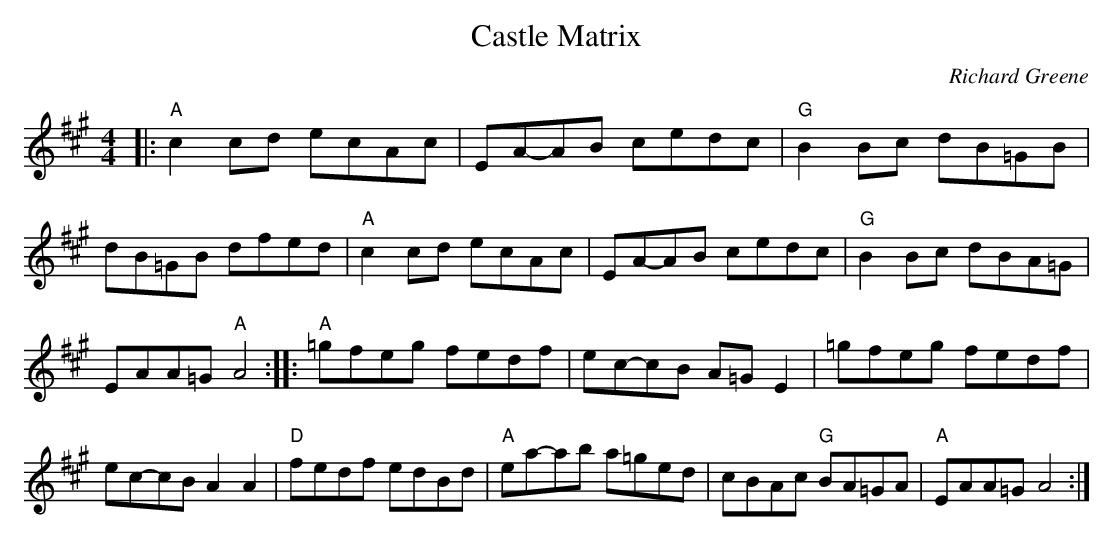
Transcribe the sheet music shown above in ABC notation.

X:1
T:Castle Matrix
C:Richard Greene
E:9
M:4/4
L:1/8
K:A
|:"A"c2 cd ecAc|EA-AB cedc|"G"B2 Bc dB=GB|dB=GB dfed|\
"A"c2 cd ecAc|EA-AB cedc|"G"B2 Bc dBA=G|EAA=G "A"A4::\
"A"=gfeg fedf|ec-cB A=G E2|=gfeg fedf|ec-cB A2 A2|\
"D"fedf edBd|"A"ea-ab a=ged|cBAc "G"BA=GA|"A"EAA=G A4:|**
